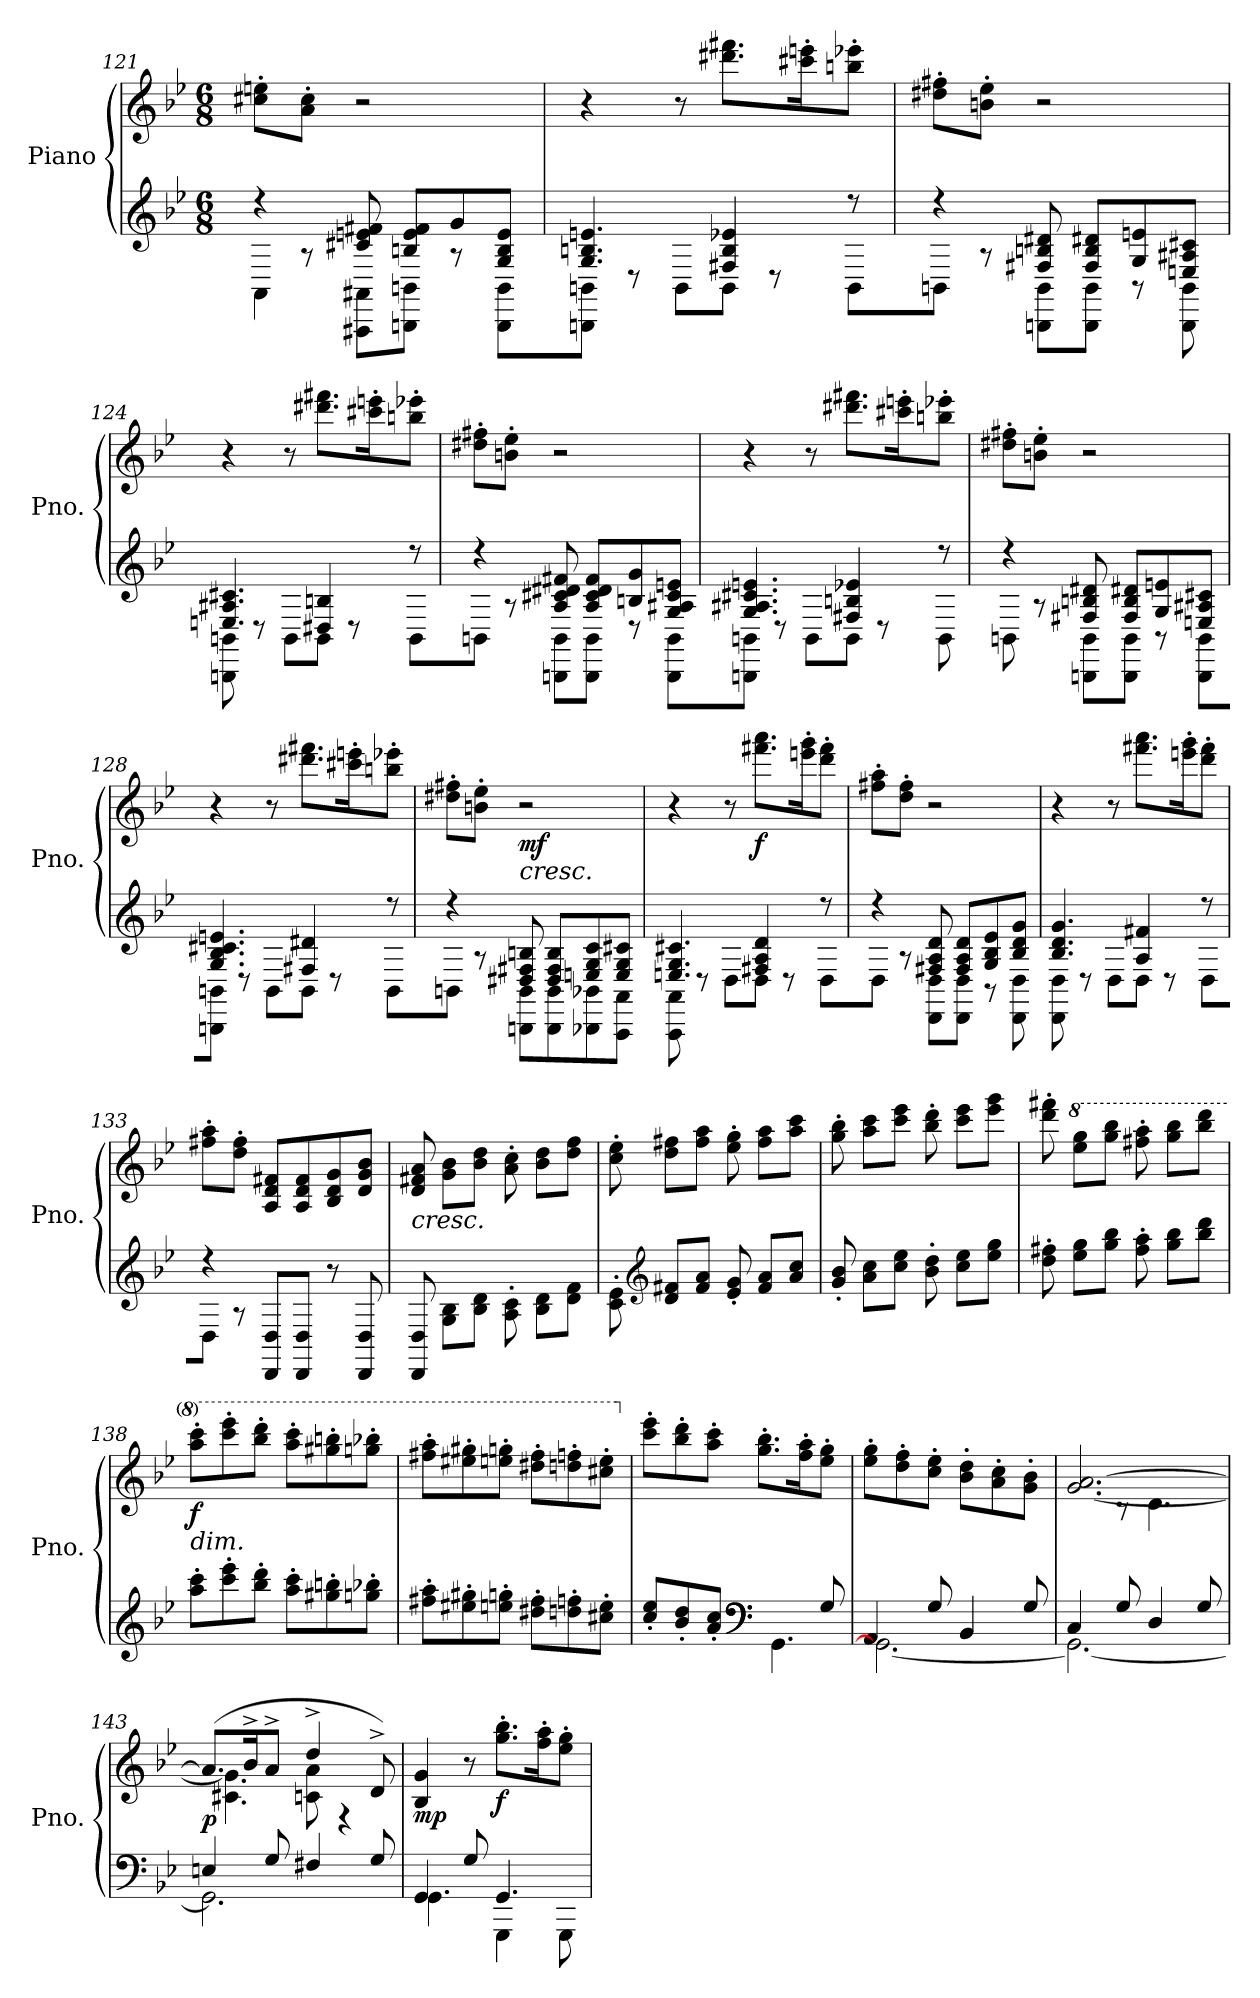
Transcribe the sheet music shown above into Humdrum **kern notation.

**kern	**kern	**dynam
*part1	*part1	*part1
*staff2	*staff1	*staff1/2
*I"Piano	*	*
*I'Pno.	*	*
*clefG2	*clefG2	*
*k[b-e-]	*k[b-e-]	*
*M6/8	*M6/8	*
=121	=121	=121
*^	*	*
4r	8AA\J	8cc#X\' 8een\'L	.
.	8r	8a\' 8cc#\'J	.
8c#X/ 8en/ 8f#X/	8AAA#X\ 8AA#X\L	2r	.
8Bn/ 8e/ 8f#/L	8BBBn\ 8BBn\J	.	.
8g/	8r	.	.
8G/ 8B/ 8e/J	8BBB\ 8BB\L	.	.
=122	=122	=122	=122
4.G/ 4.Bn/ 4.en/	8BBBn\ 8BBn\J	4r	.
.	8r	.	.
.	8BB\L	8r	.
4F#X/ 4B/ 4e-X/	8BB\J	8.ddd#X\ 8.fff#X\L	.
.	8r	.	.
.	.	16ccc#X\' 16eeen\'K	.
8r	8BB\L	8bbn\' 8eee-X\'J	.
=123	=123	=123	=123
4r	8BBn\J	8dd#X\' 8ff#X\'L	.
.	8r	8bn\' 8ee-\'J	.
8F#X/ 8Bn/ 8d#X/	8BBBn\ 8BB\L	2r	.
8F#/ 8B/ 8d#X/L	8BBB\ 8BB\J	.	.
8G/ 8en/	8r	.	.
8En/ 8A#X/ 8c#X/J	8BBB\ 8BB\	.	.
!!LO:PB:g=z
=124	=124	=124	=124
4.En/ 4.A#X/ 4.c#X/	8BBBn\ 8BBn\	4r	.
.	8r	.	.
.	8BB\L	8r	.
4D#X/ 4Bn/	8BB\J	8.ddd#X\ 8.fff#X\L	.
.	8r	.	.
.	.	16ccc#X\' 16eeen\'K	.
8r	8BB\L	8bbn\' 8eee-X\'J	.
=125	=125	=125	=125
4r	8BBn\J	8dd#X\' 8ff#X\'L	.
.	8r	8bn\' 8ee-\'J	.
8A/ 8c#X/ 8d#X/ 8f#X/	8BBBn\ 8BB\L	2r	.
8A/ 8c#/ 8d#/ 8f#/L	8BBB\ 8BB\J	.	.
8Bn/ 8g/	8r	.	.
8G/ 8A#X/ 8c#/ 8en/J	8BBB\ 8BB\L	.	.
=126	=126	=126	=126
4.G/ 4.A#X/ 4.c#X/ 4.en/	8BBBn\ 8BBn\J	4r	.
.	8r	.	.
.	8BB\L	8r	.
4F#X/ 4Bn/ 4e-X/	8BB\J	8.ddd#X\ 8.fff#X\L	.
.	8r	.	.
.	.	16ccc#X\' 16eeen\'K	.
8r	8BB\	8bbn\' 8eee-X\'J	.
!!LO:LB:g=z
=127	=127	=127	=127
4r	8BBn\	8dd#X\' 8ff#X\'L	.
.	8r	8bn\' 8ee-\'J	.
8F#X/ 8Bn/ 8d#X/	8BBBn\ 8BB\L	2r	.
8F#/ 8B/ 8d#X/L	8BBB\ 8BB\J	.	.
8G/ 8en/	8r	.	.
8En/ 8A#X/ 8c#X/J	8BBB\ 8BB\L	.	.
=128	=128	=128	=128
4.G/ 4.B-/ 4.c#X/ 4.en/	8BBBn\ 8BBn\J	4r	.
.	8r	.	.
.	8BB\L	8r	.
4F#X/ 4d#X/	8BB\J	8.ddd#X\ 8.fff#X\L	.
.	8r	.	.
.	.	16ccc#X\' 16eeen\'K	.
8r	8BB\L	8bbn\' 8eee-X\'J	.
=129	=129	=129	=129
4r	8BBn\J	8dd#X\' 8ff#X\'L	.
.	8r	8bn\' 8ee-\'J	.
!	!	!LO:TX:b:i:t=cresc.	!
!	!	!	!LO:DY:b
8D#X/ 8F#X/ 8Bn/	8BBBn\ 8BB\L	2r	mf
8D#/ 8F#/ 8B/L	8BBB\ 8BB\	.	.
8En/ 8G/ 8c/	8BBB-X\ 8BB-X\	.	.
8E/ 8G/ 8c#X/J	8AAA\ 8AA\J	.	.
!!LO:LB:g=z
=130	=130	=130	=130
4.En/ 4.G/ 4.c#X/	8AAA\ 8AA\	4r	.
.	8r	.	.
.	8D\L	8r	.
!	!	!	!LO:DY:b
4F#X/ 4A/ 4d/	8D\J	8.fff#X\ 8.aaa\L	f
.	8r	.	.
.	.	16eeen\' 16ggg\'K	.
8r	8D\L	8ddd\' 8fff#\'J	.
=131	=131	=131	=131
4r	8D\J	8ff#X\' 8aa\'L	.
.	8r	8dd\' 8ff#\'J	.
8F#X/ 8A/ 8d/	8DD\ 8D\L	2r	.
8F#/ 8A/ 8d/L	8DD\ 8D\J	.	.
8G/ 8B-/ 8e-/	8r	.	.
8B-/ 8d/ 8g/J	8DD\ 8D\	.	.
=132	=132	=132	=132
4.B-/ 4.d/ 4.g/	8DD\ 8D\	4r	.
.	8r	.	.
.	8D\L	8r	.
4A/ 4f#X/	8D\J	8.fff#X\ 8.aaa\L	.
.	8r	.	.
.	.	16eeen\' 16ggg\'K	.
8r	8D\L	8ddd\' 8fff#\'J	.
=133	=133	=133	=133
4r	8D\J	8ff#X\' 8aa\'L	.
.	8r	8dd\' 8ff#\'J	.
8DD/ 8D/L	2ryy	8A/ 8d/ 8f#X/L	.
8DD/ 8D/J	.	8A/ 8d/ 8f#/	.
8r	.	8B-/ 8d/ 8g/	.
8DD/ 8D/	.	8d/ 8g/ 8b-/J	.
*v	*v	*	*
!!LO:LB:g=z
=134	=134	=134
!	!LO:TX:b:i:t=cresc.	!
8DD/ 8D/	8d/ 8f#X/ 8a/	.
8G\ 8B-\L	8g\ 8b-\L	.
8B-\ 8d\J	8b-\ 8dd\J	.
8A\' 8c\'	8a\' 8cc\'	.
8B-\ 8d\L	8b-\ 8dd\L	.
8d\ 8f\J	8dd\ 8ff\J	.
=135	=135	=135
*	*MM122	*
8c\' 8e-\'	8cc\' 8ee-\'	.
*clefG2	*	*
8d/ 8f#X/L	8dd\ 8ff#X\L	.
8f#/ 8a/J	8ff#\ 8aa\J	.
8e-/' 8g/'	8ee-\' 8gg\'	.
8f#/ 8a/L	8ff#\ 8aa\L	.
8a/ 8cc/J	8aa\ 8ccc\J	.
=136	=136	=136
*	*MM132	*
8g/' 8b-/'	8gg\' 8bb-\'	.
8a\ 8cc\L	8aa\ 8ccc\L	.
8cc\ 8ee-\J	8ccc\ 8eee-\J	.
8b-\' 8dd\'	8bb-\' 8ddd\'	.
8cc\ 8ee-\L	8ccc\ 8eee-\L	.
8ee-\ 8gg\J	8eee-\ 8ggg\J	.
=137	=137	=137
8dd\' 8ff#X\'	8ddd\' 8fff#X\'	.
*	*8va	*
8ee-\ 8gg\L	8eee-\ 8ggg\L	.
8gg\ 8bb-\J	8ggg\ 8bbb-\J	.
8ff#\' 8aa\'	8fff#X\' 8aaa\'	.
8gg\ 8bb-\L	8ggg\ 8bbb-\L	.
8bb-\ 8ddd\J	8bbb-\ 8dddd\J	.
!!LO:LB:g=z
=138	=138	=138
!	!LO:TX:b:i:t=dim.	!
!	!	!LO:DY:b
8aa\' 8ccc\'L	8aaa\' 8cccc\'L	f
8ccc\' 8eee-\'	8cccc\' 8eeee-\'	.
8bb-\' 8ddd\'J	8bbb-\' 8dddd\'J	.
8aa\' 8ccc\'L	8aaa\' 8cccc\'L	.
8gg#X\' 8bbn\'	8ggg#X\' 8bbbn\'	.
8ggn\' 8bb-X\'J	8gggn\' 8bbb-X\'J	.
=139	=139	=139
*	*MM122	*
8ff#X\' 8aa\'L	8fff#X\' 8aaa\'L	.
8ee#X\' 8gg#X\'	8eee#X\' 8ggg#X\'	.
8een\' 8ggn\'J	8eeen\' 8gggn\'J	.
*	*MM116	*
8dd#X\' 8ff#\'L	8ddd#X\' 8fff#\'L	.
8ddn\' 8ffn\'	8dddn\' 8fffn\'	.
8cc#X\' 8ee\'J	8ccc#X\' 8eee\'J	.
=140	=140	=140
*^	*	*
*	*	*X8va	*
*v	*v	*	*
*	*MM80	*
*^	*	*
8cc/' 8ee-/'L	4.ryy	8ccc\' 8eee-\'L	.
8b-/' 8dd/'	.	8bb-\' 8ddd\'	.
8a/' 8cc/'J	.	8aa\' 8ccc\'J	.
*clefF4	*	*	*
*	*	*MM116	*
!	!	!	!LO:DY:a=2
!	!	!	!LO:DY:n=1:b
[4GG/yy	4.GG\	8.gg\' 8.bb-\'L	p mp
.	.	16ff\' 16aa\'K	.
8G/	.	8ee-\' 8gg\'J	.
=141	=141	=141	=141
4AA/	2.GG\_	8ee-\' 8gg\'L	.
.	.	8dd\' 8ff\'	.
8G/	.	8cc\' 8ee-\'J	.
4BB-/	.	8b-\' 8dd\'L	.
.	.	8a\' 8cc\'	.
8G/	.	8g\' 8b-\'J	.
!!LO:PB:g=z
=142	=142	=142	=142
*	*	*^	*
4C/	2.GG\_	[2.g/ [2.a/	4ryy	.
8G/	.	.	8r	.
4D/	.	.	4.d\	.
8G/	.	.	.	.
=143	=143	=143	=143	=143
!	!	!	!	!LO:DY:b
4En/	2.GG\]	(>8.a/L]	4.c#X\ 4.g\]	p
.	.	16b-^/K	.	.
8G/	.	8a^/J	.	.
4F#X/	.	4dd^/	8cn\ 8a\	.
.	.	.	4r	.
8G/	.	8d^/)	.	.
*	*	*v	*v	*
=144	=144	=144	=144
!	!	!	!LO:DY:b
4GG/	4.GG\	4B-/ 4g/	mp
8G/	.	8r	.
!	!	!	!LO:DY:b
4.GGG/yy 4.GG/	4GGG\	8.gg\' 8.bb-\'L	f
.	.	16ff\' 16aa\'K	.
.	8GGG\	8ee-\' 8gg\'J	.
*v	*v	*	*
=	=	=
*-	*-	*-
